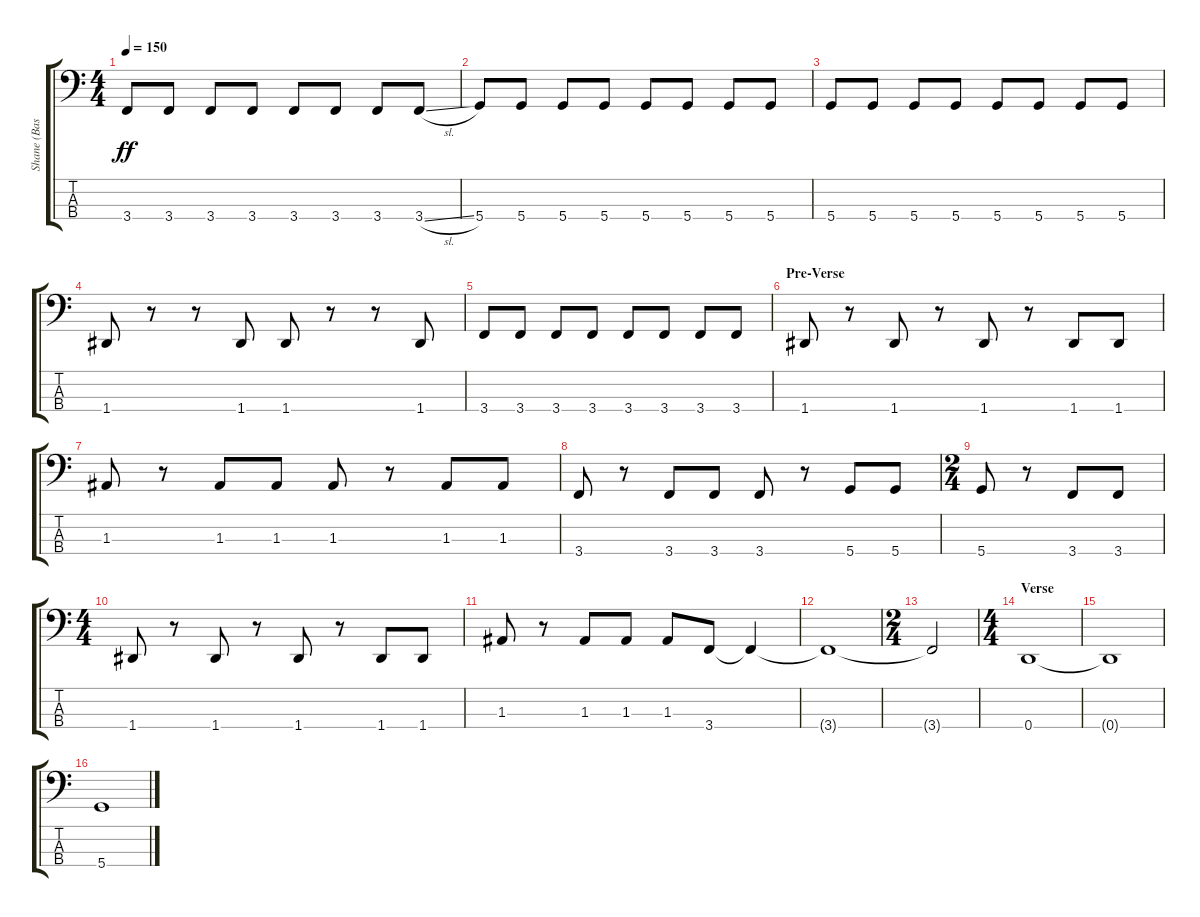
\track ("Shane (Bass)" "Shane (Bas") {instrument electricbassfinger}
\staff {score tabs}
\tuning (G2 D2 A1 D1) {hide}
\ts (4 4)
\tempo 150
\clef f4
\ks c
3.4.8{dy ff} 3.4.8 3.4.8 3.4.8 3.4.8 3.4.8 3.4.8 3.4{sl}.8 |
5.4.8 5.4.8 5.4.8 5.4.8 5.4.8 5.4.8 5.4.8 5.4.8 |
5.4.8 5.4.8 5.4.8 5.4.8 5.4.8 5.4.8 5.4.8 5.4.8 |
1.4.8 r.8 r.8 1.4.8 1.4.8 r.8 r.8 1.4.8 |
3.4.8 3.4.8 3.4.8 3.4.8 3.4.8 3.4.8 3.4.8 3.4.8 |
\section ("" "Pre-Verse")
1.4.8 r.8 1.4.8 r.8 1.4.8 r.8 1.4.8 1.4.8 |
1.3.8 r.8 1.3.8 1.3.8 1.3.8 r.8 1.3.8 1.3.8 |
3.4.8 r.8 3.4.8 3.4.8 3.4.8 r.8 5.4.8 5.4.8 |
\ts (2 4)
5.4.8 r.8 3.4.8 3.4.8 |
\ts (4 4)
1.4.8 r.8 1.4.8 r.8 1.4.8 r.8 1.4.8 1.4.8 |
1.3.8 r.8 1.3.8 1.3.8 1.3.8 3.4.8 3.4{t}.4 |
3.4{t}.1 |
\ts (2 4)
3.4{t}.2 |
\ts (4 4)
\section ("" "Verse")
0.4.1 |
0.4{t}.1 |
5.4.1
